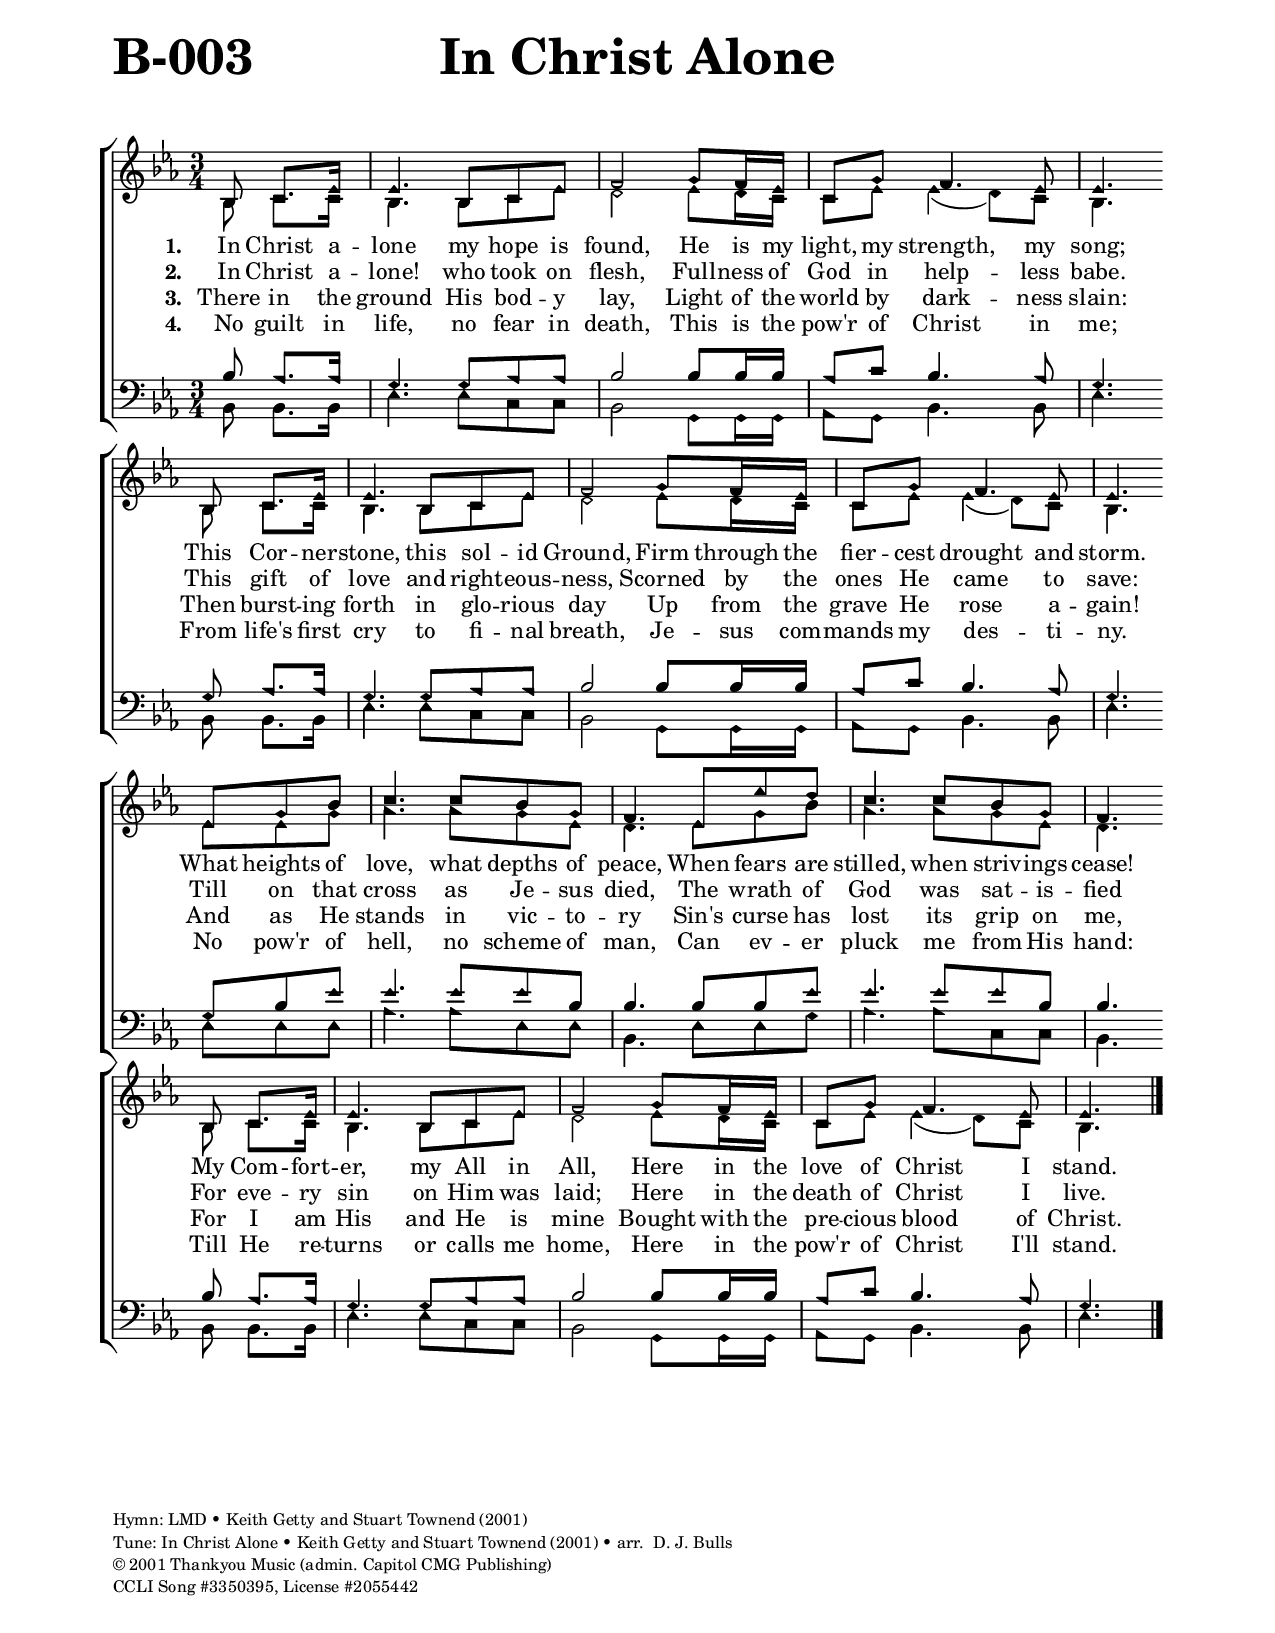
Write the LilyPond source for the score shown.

\version "2.18.2"

\version "2.18.2"

global = {
  \key ees \major
  \time 3/4
  \aikenHeads
}

\header {
  title = "In Christ Alone"
  tune = "In Christ Alone"
  meter = "LMD"
  composer = "Keith Getty and Stuart Townend (2001)"
  poet = "Keith Getty and Stuart Townend (2001)"
  songNumber = "B-003"
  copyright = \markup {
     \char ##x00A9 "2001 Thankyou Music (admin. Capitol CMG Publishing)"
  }
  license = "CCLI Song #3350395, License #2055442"
  arranger = "D. J. Bulls"
  scripture = \markup {
    \override #'(line-width . 60)
    \center-column {
      \vspace #4
      \abs-fontsize #24
      \italic \wordwrap-string #"“For I am persuaded that neither death nor life,
         nor angels nor principalities nor powers, nor things present nor things
         to come, nor height nor depth, nor any other created thing, shall be able
         to separate us from the love of God which is in Christ Jesus our Lord.”
         Romans 8:38-39"
    }
  }
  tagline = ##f
}

%
% Rhythms for the sheet music with line break controls
%
sheetMusicBreaks = \relative c {
  \tag #'usePartials' { \partial 4. }
  s4. | \noBreak
  s2. | \noBreak
  s2. | \noBreak
  s2. | \noBreak
  s4. \bar "" \break
  
  s4. | \noBreak
  s2. | \noBreak
  s2. | \noBreak
  s2. | \noBreak
  s4. \bar "" \break
  
  s4. | \noBreak
  s2. | \noBreak
  s2. | \noBreak
  s2. | \noBreak
  s4. \bar "" \break
  
  s4. | \noBreak
  s2. | \noBreak
  s2. | \noBreak
  s2. | \noBreak
  s4. \bar "|."
}

slideMusicBreaks = \relative c {
  \tag #'usePartials' { \partial 4. }
  s4. | \noBreak
  s2. | \noBreak
  s2  \bar "" \break

  s4  | \noBreak
  s2. | \noBreak
  s4. \bar "" \break
  
  s4. | \noBreak
  s2. | \noBreak
  s2  \bar "" \break

  s4  | \noBreak
  s2. | \noBreak
  s4. \bar "" \break
  
  s4. | \noBreak
  s2. | \noBreak
  s4. \bar "" \break
  
  s4. | \noBreak
  s2. | \noBreak
  s4. \bar "" \break
  
  s4. | \noBreak
  s2. | \noBreak
  s2  \bar "" \break
  
  s4  | \noBreak
  s2. | \noBreak
  s4. \bar "|." \break
}
  
%
% Notes for the Soprano part during the verses.
% No break guidance is included.
%
sopranoVerse = \relative c' {
  \tag #'usePartials' { \partial 4. }
  bes8 c8. ees16 |
  ees4. bes8 c8 ees8 |
  f2 g8 f16 ees16 |
  c8 g'8 f4. ees8 |
  ees4.
  
  bes8 c8. ees16 |
  ees4. bes8 c8 ees8 |
  f2 g8 f16 ees16 |
  c8 g'8 f4. ees8 |
  ees4.
  
  ees8 g8 bes8 |
  c4. c8 bes8 g8 |
  f4. ees8 ees'8 d8 |
  c4. c8 bes8 g8 |
  f4.
  
  bes,8 c8. ees16 |
  ees4. bes8 c8 ees8 |
  f2 g8 f16 ees16 |
  c8 g'8 f4. ees8 |
  ees4. \bar "|."
}

altoVerse = \relative c' {
  \tag #'usePartials' { \partial 4. }
  bes8 c8. c16 |
  bes4. bes8 c8 ees8 |
  d2 ees8 d16 c16 |
  c8 ees8 ees4( d8) c8 |
  bes4.
  
  bes8 c8. c16 |
  bes4. bes8 c8 ees8 |
  d2 ees8 d16 c16 |
  c8 ees8 ees4( d8) c8 |
  bes4.

  ees8 ees8 g8 |
  aes4. aes8 g8 ees8 |
  d4. ees8 g8 bes8 |
  aes4. aes8 g8 ees8 |
  d4.

  bes8 c8. c16 |
  bes4. bes8 c8 ees8 |
  d2 ees8 d16 c16 |
  c8 ees8 ees4( d8) c8 |
  bes4. \bar "|."
}

tenorVerse = \relative c' {
  \tag #'usePartials' { \partial 4. }
  bes8 aes8. aes16 |
  g4. g8 aes8 aes8 |
  bes2 bes8 bes16 bes16 |
  aes8 c8 bes4. aes8 |
  g4.
  
  g8 aes8. aes16 |
  g4. g8 aes8 aes8 |
  bes2 bes8 bes16 bes16 |
  aes8 c8 bes4. aes8 |
  g4.

  g8 bes8 ees8 |
  ees4. ees8 ees8 bes8 |
  bes4. bes8 bes8 ees8 |
  ees4. ees8 ees8 bes8 |
  bes4.

  bes8 aes8. aes16 |
  g4. g8 aes8 aes8 |
  bes2 bes8 bes16 bes16 |
  aes8 c8 bes4. aes8 |
  g4. \bar "|."
}

bassVerse = \relative c {
  \tag #'usePartials' { \partial 4. }
  bes8 bes8. bes16 |
  ees4. ees8 c8 c8 |
  bes2 g8 g16 g16 |
  aes8 g8 bes4. bes8 |
  ees4.
  
  bes8 bes8. bes16 |
  ees4. ees8 c8 c8 |
  bes2 g8 g16 g16 |
  aes8 g8 bes4. bes8 |
  ees4.
  
  ees8 ees8 ees8 |
  aes4. aes8 ees8 ees8 |
  bes4. ees8 ees8 g8 |
  aes4. aes8 c,8 c8 |
  bes4.
  
  bes8 bes8. bes16 |
  ees4. ees8 c8 c8 |
  bes2 g8 g16 g16 |
  aes8 g8 bes4. bes8 |
  ees4. \bar "|."
}

verseOne = \lyricmode {
  \set stanza = "1. "
   In Christ a -- lone my hope is found,  
   He is my light, my strength, my song;  
   This Cor -- ner -- stone, this sol -- id Ground,  
   Firm through the fier -- cest drought and storm.  
   What heights of love, what depths of peace,    
   When fears are stilled, when striv -- ings cease!  
   My Com -- fort -- er, my All in All,  
   Here in the love of Christ I stand.
}

verseTwo = \lyricmode {
  \set stanza = "2. "
   In Christ a -- lone! who took on flesh,  
   Full -- ness of God in help -- less babe.  
   This gift of love and right -- eous -- ness,  
   Scorned by the ones He came to save:  
   Till on that cross as Je -- sus died,  
   The wrath of God was sat -- is -- fied  
   For eve -- ry sin on Him was laid;  
   Here in the death of Christ I live.
}

verseThree = \lyricmode {
  \set stanza = "3. "
   There in the ground His bod -- y lay,  
   Light of the world by dark -- ness slain:  
   Then burst -- ing forth in glo -- rious day  
   Up from the grave He rose a -- gain!  
   And as He stands in vic -- to -- ry  
   Sin's curse has lost its grip on me,  
   For I am His and He is mine  
   Bought with the pre -- cious blood of Christ.
}

verseFour = \lyricmode {
  \set stanza = "4. "
   No guilt in life, no fear in death,  
   This is the pow'r of Christ in me;  
   From life's first cry to fi -- nal breath,  
   Je -- sus com -- mands my des -- ti -- ny.  
   No pow'r of hell, no scheme of man,  
   Can ev -- er pluck me from His hand:  
   Till He re -- turns or calls me home,  
   Here in the pow'r of Christ I'll stand.
}


%
% Adjust the staff size to adjust the basic font size of the words and music.
%
#(set-global-staff-size 18)

% Standard full page format.
\book {
  \paper {
    #(set-paper-size "letter")
    
    %
    % Turn on to see spacing details while you tweek the layout
    %
    % annotate-spacing = ##t
    
    %
    % Various variables that can be used to tweak vertical spacing
    %
    system-system-spacing #'basic-distance = #4
    system-system-spacing #'minimum-distance = #4
    score-markup-spacing #'basic-distance = #0
    markup-system-spacing #'basic-distance = #0
    
    indent = 0
    left-margin = 0.75\in
    right-margin = 0.75\in
    top-margin = 0.3\in
    bottom-margin = 0.25\in
    print-page-number = ##f
    oddFooterMarkup = \markup {
      \fontsize #-2
      \on-the-fly \last-page {
        \column {
          \line {
            "Hymn:"
            \fromproperty #'header:meter
            \char ##x2022
            \fromproperty #'header:poet
          }
          \line {
            "Tune:"
            \fromproperty #'header:tune
            \char ##x2022
            \fromproperty #'header:composer
            \char ##x2022 "arr. "
            \fromproperty #'header:arranger
          }
          \line {
            \fromproperty #'header:copyright
          }
          \line {
            \fromproperty #'header:license
          }
%          \vspace #0.25
%          \line {
%            "Engraved using Lilypond (www.lilypond.org) for www.acapellaworship.org.  PDF "
%          }
%          \line {
%            "This hymn may be freely copied and distributed and we encourage its use in congregational acapella singing in worship everywhere."
%          }
        }
      }
    }
    bookTitleMarkup = \markup {
      \override #'(baseline-skip . 3.5)
      \column {
        \fill-line { \fromproperty #'header:dedication }
        \override #'(baseline-skip . 3.5)
        \column {
          \abs-fontsize #24
          \bold
          \fill-line {
            \fromproperty #'header:songNumber
            \fromproperty #'header:title
            ""
          }
          \vspace #2
        }
      }
    }
  }

  \score {
    % Verses Section
    \context ChoirStaff <<
      %\override Score.BarNumber.break-visibility = ##(#t #t #t)
      %\set Score.barNumberVisibility = #all-bar-numbers-visible
      \context Staff = upper <<
        \context Voice = sopranos {
          \voiceOne {
            \global
            \keepWithTag #'usePartials' \sopranoVerse
          }
        }
        \context Voice = altos {
          \voiceTwo {
            \global
            \keepWithTag #'usePartials' \altoVerse
          }
        }
%
% Include the following if we want to break on phrases
%
        \context NullVoice = sheetMusicBreaks {
          \global
          \sheetMusicBreaks
        }
        \new Lyrics \lyricsto "sopranos" {
          \once \override LyricText.self-alignment-X = #CENTER
          \verseOne
        }
        \new Lyrics \lyricsto "sopranos" {
          \once \override LyricText.self-alignment-X = #CENTER
          \verseTwo
        }
        \new Lyrics \lyricsto "sopranos" {
          \once \override LyricText.self-alignment-X = #CENTER
          \verseThree
        }
        \new Lyrics \lyricsto "sopranos" {
          \once \override LyricText.self-alignment-X = #CENTER
          \verseFour
        }
      >>
      \context Staff = lower <<
        \clef bass
        \context Voice = tenors {
          \voiceOne {
            \global
            \keepWithTag #'usePartials' \tenorVerse
          }
        }
        \context Voice = basses {
          \voiceTwo {
            \global
            \keepWithTag #'usePartials' \bassVerse
          }
        }
      >>
    >>
      
    \layout {
      ragged-last = ##f
    }
  }
  %
  % Extra additional score containing all the music so we can have a single MIDI file
  %
  \score {
    \context ChoirStaff <<
      \context Staff = upper <<
        \context Voice = sopranos {
          \voiceOne {
            \global
            \keepWithTag #'usePartials' \sopranoVerse
          }
        }
        \context Voice = altos {
          \voiceTwo {
            \global
            \keepWithTag #'usePartials' \altoVerse
          }
        }
      >>
      \context Staff = lower <<
        \clef bass
        \context Voice = tenors {
          \voiceOne {
            \global
            \keepWithTag #'usePartials' \tenorVerse
          }
        }
        \context Voice = basses {
          \voiceTwo {
            \global
            \keepWithTag #'usePartials' \bassVerse
          }
        }
      >>
    >>
    \midi {
      \context {
        \Staff
        \remove "Staff_performer"
      }
      \context {
        \Voice
          \consists "Staff_performer"
      }
      \tempo 4 = 80
    }
  }
}